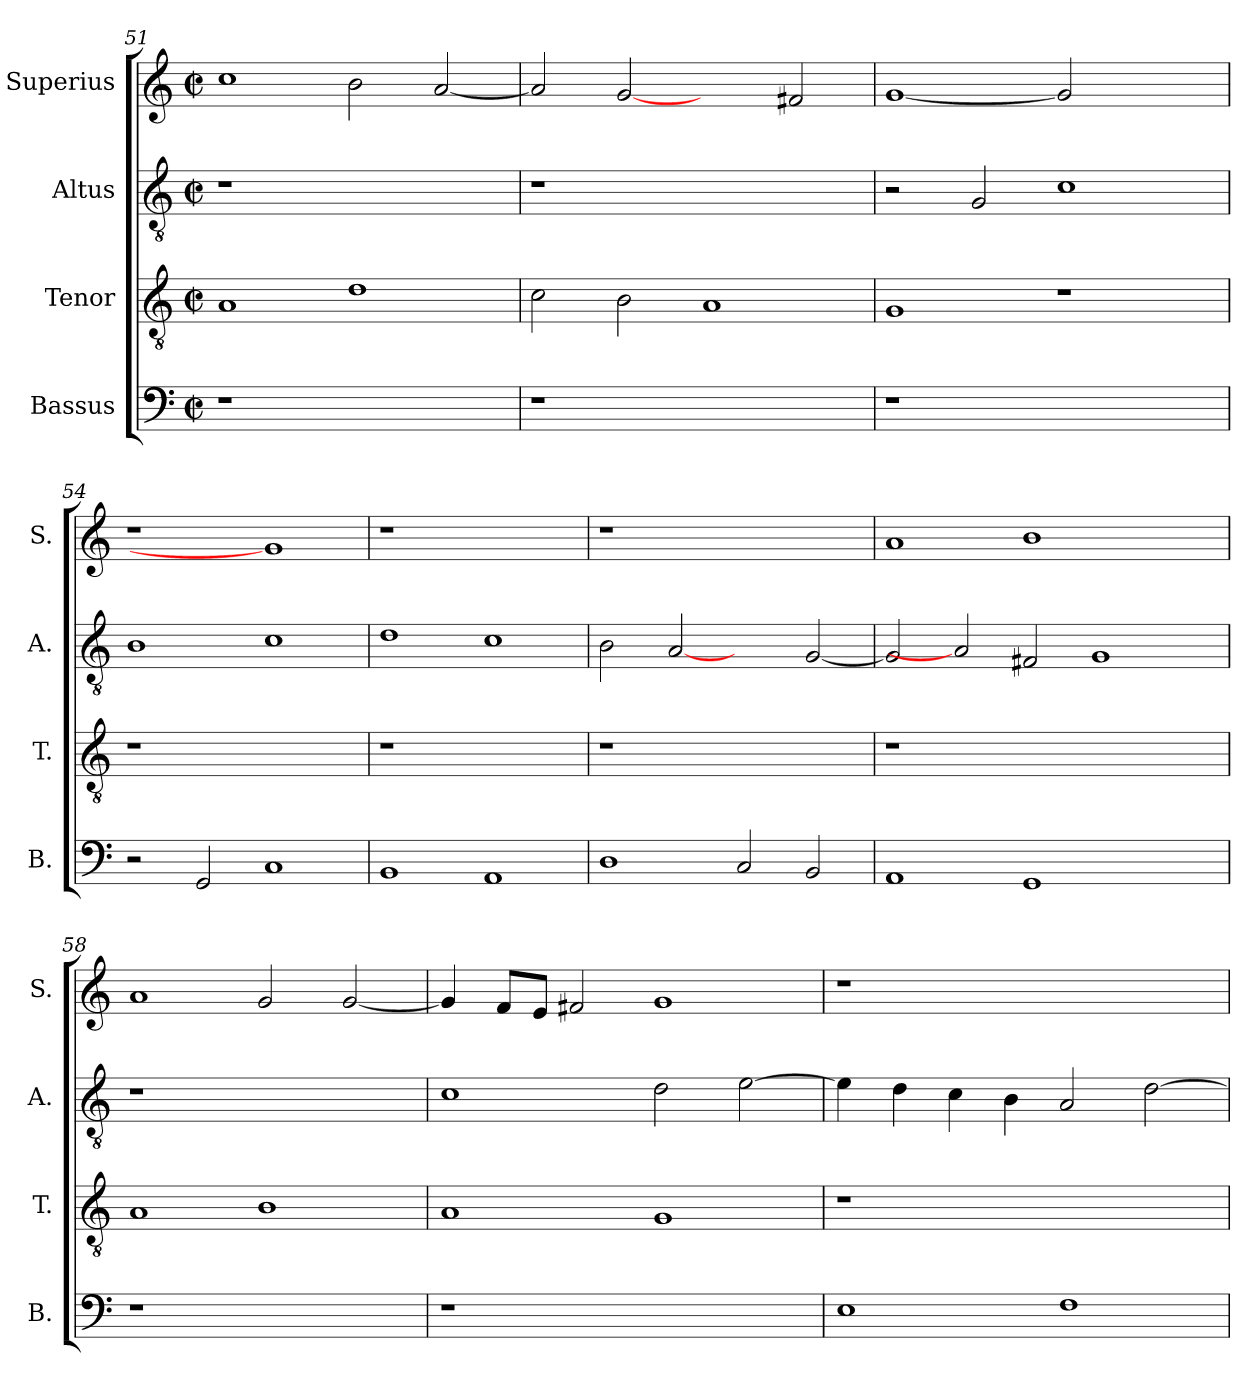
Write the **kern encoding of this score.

**kern	**kern	**kern	**kern
*part4	*part3	*part2	*part1
*staff4	*staff3	*staff2	*staff1
*I"Bassus	*I"Tenor	*I"Altus	*I"Superius
*I'B.	*I'T.	*I'A.	*I'S.
*clefF4	*clefGv2	*clefGv2	*clefG2
*	*ITrd7c12	*ITrd7c12	*
*k[]	*k[]	*k[]	*k[]
*C:	*C:	*C:	*C:
*M2/2	*M2/2	*M2/2	*M2/2
*met(c|)	*met(c|)	*met(c|)	*met(c|)
=51	=51	=51	=51
!LO:N:vis=1	!	!LO:N:vis=1	!
1r	1AAi	1r	1cci
1ryy	1Di	1ryy	2bi\
.	.	.	[<2ai/
!!LO:PB:g=z
=52	=52	=52	=52
!LO:N:vis=1	!	!LO:N:vis=1	!
1r	2Ci\	1r	2ai/]
.	2BBi\	.	[2gi
1ryy	1AAi	1ryy	2ryy
.	.	.	2f#Xi/
=53	=53	=53	=53
!LO:N:vis=1	!	!	!
1r	1GGi	2r	[1gi
.	.	2GGi/	.
1ryy	1r	1Ci	2gi]
.	.	.	2ryy
=54	=54	=54	=54
!	!LO:N:vis=1	!	!LO:N:vis=1
2r	1r	1BBi	1r
2GGi/	.	.	.
1Ci	1ryy	1Ci	1gi]
=55	=55	=55	=55
!	!LO:N:vis=1	!	!LO:N:vis=1
1BBi	1r	1Di	1r
1AAi	1ryy	1Ci	1ryy
=56	=56	=56	=56
!	!LO:N:vis=1	!	!LO:N:vis=1
1Di	1r	2BBi\	1r
.	.	[2AAi	.
2Ci/	1ryy	2ryy	1ryy
2BBi/	.	[<2GGi/	.
=57	=57	=57	=57
!	!LO:N:vis=1	!	!
1AAi	1r	2GGi/]	1ai
.	.	2AAi]	.
1GGi	1.ryy	2FF#Xi/	1bi
.	.	1GGi	.
2ryy	.	.	2ryy
!!LO:LB:g=z
=58	=58	=58	=58
!LO:N:vis=1	!	!LO:N:vis=1	!
1r	1AAi	1r	1ai
1ryy	1BBi	1ryy	2gi/
.	.	.	[<2gi/
=59	=59	=59	=59
!LO:N:vis=1	!	!	!
1r	1AAi	1Ci	4gi/]
.	.	.	8fi/L
.	.	.	8ei/J
.	.	.	2f#Xi/
1ryy	1GGi	2Di\	1gi
.	.	[>2Ei\	.
=60	=60	=60	=60
!	!LO:N:vis=1	!	!LO:N:vis=1
1Ei	1r	4Ei\]	1r
.	.	4Di\	.
.	.	4Ci\	.
.	.	4BBi\	.
1Fi	1ryy	2AAi/	1ryy
.	.	[>2Di\	.
=	=	=	=
*-	*-	*-	*-
